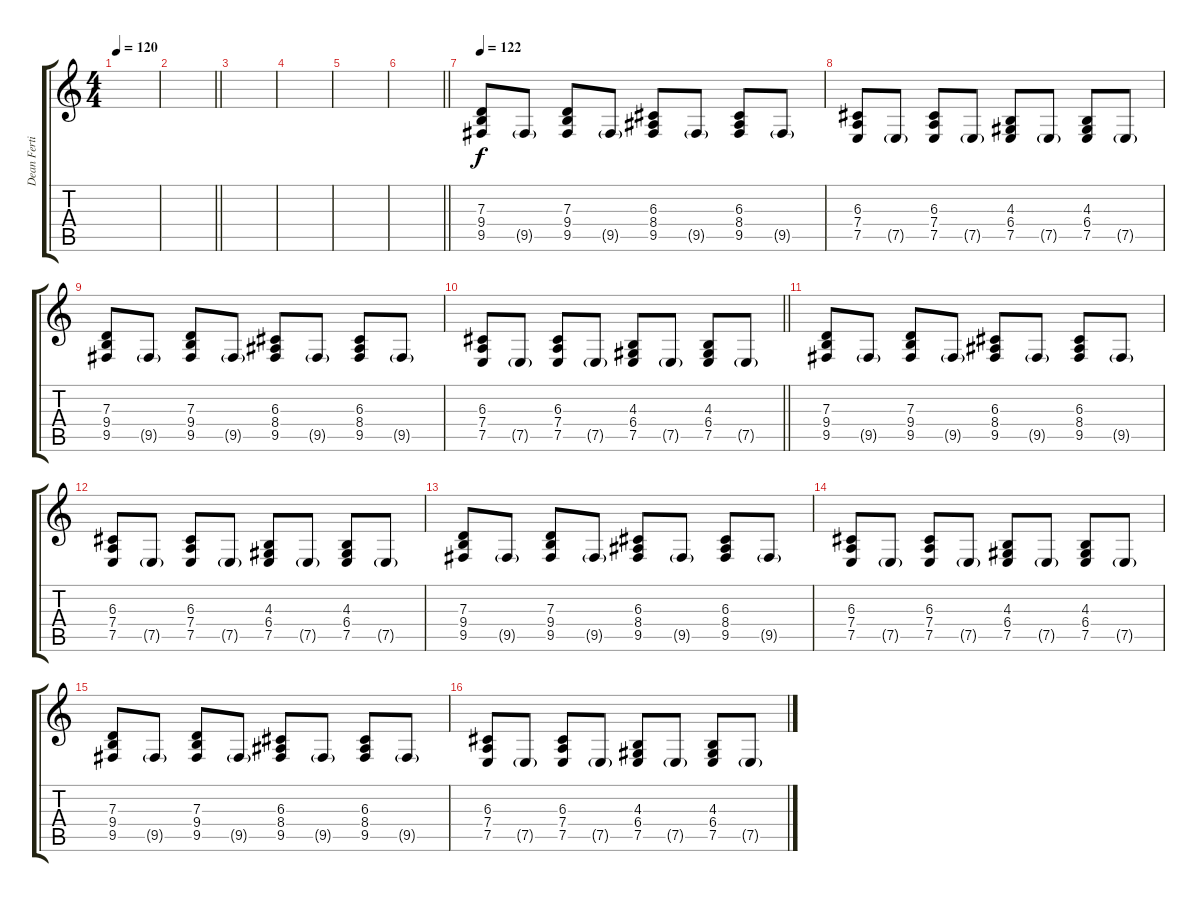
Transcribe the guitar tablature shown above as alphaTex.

\track ("Dean Fertita (Keyboard)" "Dean Ferti") {instrument lead3calliope}
\staff {score tabs}
\tuning (E4 B3 G3 D3 A2 E2) {hide}
\ts (4 4)
\tempo 120
\clef g2
\ks c
|
\barLineRight lightlight
|
|
|
|
\barLineRight lightlight
|
\tempo 122
(7.3 9.4 9.5).8 9.5{g}.8 (7.3 9.4 9.5).8 9.5{g}.8 (6.3 8.4 9.5).8 9.5{g}.8 (6.3 8.4 9.5).8 9.5{g}.8 |
(6.3 7.4 7.5).8 7.5{g}.8 (6.3 7.4 7.5).8 7.5{g}.8 (4.3 6.4 7.5).8 7.5{g}.8 (4.3 6.4 7.5).8 7.5{g}.8 |
(7.3 9.4 9.5).8 9.5{g}.8 (7.3 9.4 9.5).8 9.5{g}.8 (6.3 8.4 9.5).8 9.5{g}.8 (6.3 8.4 9.5).8 9.5{g}.8 |
\barLineRight lightlight
(6.3 7.4 7.5).8 7.5{g}.8 (6.3 7.4 7.5).8 7.5{g}.8 (4.3 6.4 7.5).8 7.5{g}.8 (4.3 6.4 7.5).8 7.5{g}.8 |
(7.3 9.4 9.5).8 9.5{g}.8 (7.3 9.4 9.5).8 9.5{g}.8 (6.3 8.4 9.5).8 9.5{g}.8 (6.3 8.4 9.5).8 9.5{g}.8 |
(6.3 7.4 7.5).8 7.5{g}.8 (6.3 7.4 7.5).8 7.5{g}.8 (4.3 6.4 7.5).8 7.5{g}.8 (4.3 6.4 7.5).8 7.5{g}.8 |
(7.3 9.4 9.5).8 9.5{g}.8 (7.3 9.4 9.5).8 9.5{g}.8 (6.3 8.4 9.5).8 9.5{g}.8 (6.3 8.4 9.5).8 9.5{g}.8 |
(6.3 7.4 7.5).8 7.5{g}.8 (6.3 7.4 7.5).8 7.5{g}.8 (4.3 6.4 7.5).8 7.5{g}.8 (4.3 6.4 7.5).8 7.5{g}.8 |
(7.3 9.4 9.5).8 9.5{g}.8 (7.3 9.4 9.5).8 9.5{g}.8 (6.3 8.4 9.5).8 9.5{g}.8 (6.3 8.4 9.5).8 9.5{g}.8 |
(6.3 7.4 7.5).8 7.5{g}.8 (6.3 7.4 7.5).8 7.5{g}.8 (4.3 6.4 7.5).8 7.5{g}.8 (4.3 6.4 7.5).8 7.5{g}.8
